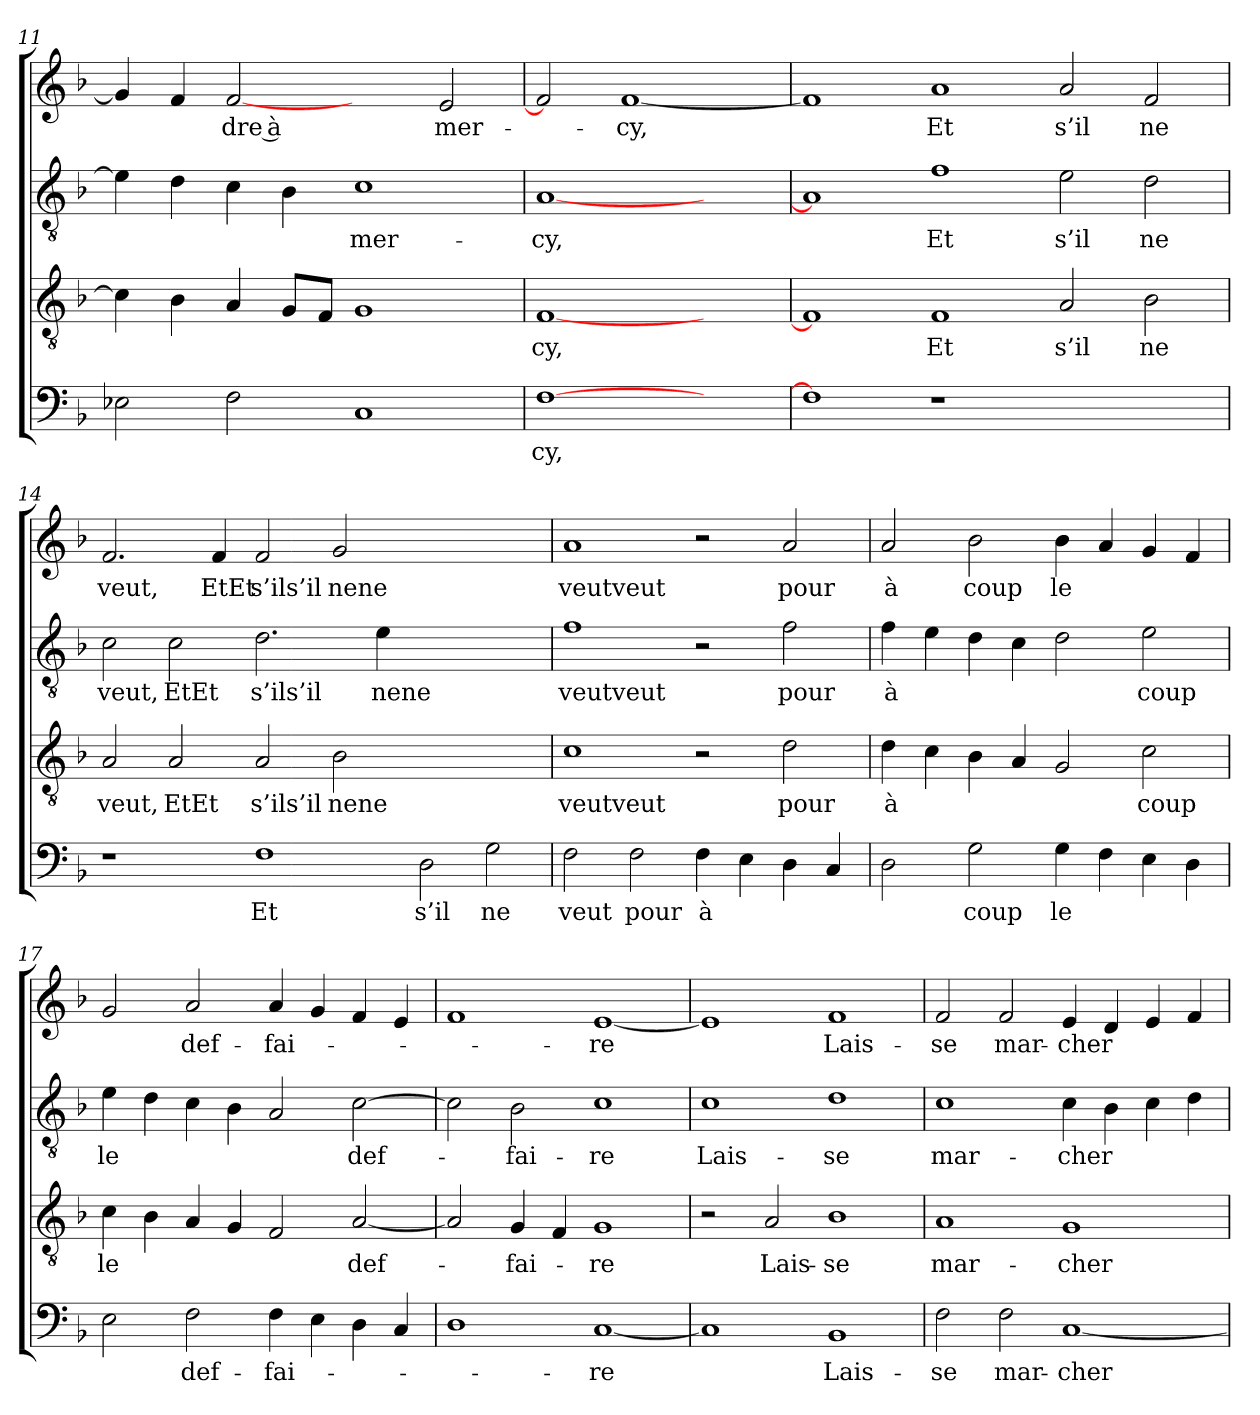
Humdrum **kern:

**kern	**text	**kern	**text	**kern	**text	**kern	**text
*part4	*part4	*part3	*part3	*part2	*part2	*part1	*part1
*staff4	*staff4	*staff3	*staff3	*staff2	*staff2	*staff1	*staff1
*clefF4	*	*clefGv2	*	*clefGv2	*	*clefG2	*
*k[b-]	*	*k[b-]	*	*k[b-]	*	*k[b-]	*
=11	=11	=11	=11	=11	=11	=11	=11
2E-X	.	4c]	.	4e-]	.	4g]	.
.	.	4B-	.	4d	.	4f	.
2F	.	4A	.	4c	.	[2f	-dre à
.	.	8GL	.	4B-	.	.	.
.	.	8FJ	.	.	.	.	.
1C	.	1G	.	1c	mer-	2ryy	.
.	.	.	.	.	.	2e	mer-
=12	=12	=12	=12	=12	=12	=12	=12
[1F	-cy,	[1F	-cy,	[1A	-cy,	2f]	.
.	.	.	.	.	.	[1f	-cy,
2ryy	.	2ryy	.	2ryy	.	.	.
=13	=13	=13	=13	=13	=13	=13	=13
1F]	.	1F]	.	1A]	.	1f]	.
1r	.	1F	Et	1f	Et	1a	Et
1ryy	.	2A	s’il	2e	s’il	2a	s’il
.	.	2B-	ne	2d	ne	2f	ne
=14	=14	=14	=14	=14	=14	=14	=14
1r	.	2A	veut,	2c	veut,	2.f	veut,
.	.	2A	EtEt	2c	EtEt	.	.
.	.	.	.	.	.	4f	EtEt
1F	Et	2A	s’ils’il	2.d	s’ils’il	2f	s’ils’il
.	.	2B-	nene	.	.	2g	nene
.	.	.	.	4e	nene	.	.
2D	s’il	1ryy	.	1ryy	.	1ryy	.
2G	ne	.	.	.	.	.	.
=15	=15	=15	=15	=15	=15	=15	=15
2F	veut	1c	veutveut	1f	veutveut	1a	veutveut
2F	pour	.	.	.	.	.	.
4F	à	2r	.	2r	.	2r	.
4E	.	.	.	.	.	.	.
4D	.	2d	pour	2f	pour	2a	pour
4C	.	.	.	.	.	.	.
!!LO:PB:g=z
=16	=16	=16	=16	=16	=16	=16	=16
2D	.	4d	à	4f	à	2a	à
.	.	4c	.	4e	.	.	.
2G	coup	4B-	.	4d	.	2b-	coup
.	.	4A	.	4c	.	.	.
4G	le	2G	.	2d	.	4b-	le
4F	.	.	.	.	.	4a	.
4E	.	2c	coup	2e	coup	4g	.
4D	.	.	.	.	.	4f	.
=17	=17	=17	=17	=17	=17	=17	=17
2E	.	4c	le	4e	le	2g	.
.	.	4B-	.	4d	.	.	.
2F	def-	4A	.	4c	.	2a	def-
.	.	4G	.	4B-	.	.	.
4F	-fai-	2F	.	2A	.	4a	-fai-
4E	.	.	.	.	.	4g	.
4D	.	[2A	def-	[2c	def-	4f	.
4C	.	.	.	.	.	4e	.
=18	=18	=18	=18	=18	=18	=18	=18
1D	.	2A]	.	2c]	.	1f	.
.	.	4G	-fai-	2B-	-fai-	.	.
.	.	4F	.	.	.	.	.
[1C	-re	1G	-re	1c	-re	[1e	-re
=19	=19	=19	=19	=19	=19	=19	=19
1C]	.	2r	.	1c	Lais-	1e]	.
.	.	2A	Lais-	.	.	.	.
1BB-	Lais-	1B-	-se	1d	-se	1f	Lais-
=20	=20	=20	=20	=20	=20	=20	=20
2F	-se	1A	mar-	1c	mar-	2f	-se
2F	mar-	.	.	.	.	2f	mar-
[1C	-cher	1G	-cher	4c	-cher	4e	-cher
.	.	.	.	4B-	.	4d	.
.	.	.	.	4c	.	4e	.
.	.	.	.	4d	.	4f	.
=	=	=	=	=	=	=	=
*-	*-	*-	*-	*-	*-	*-	*-
